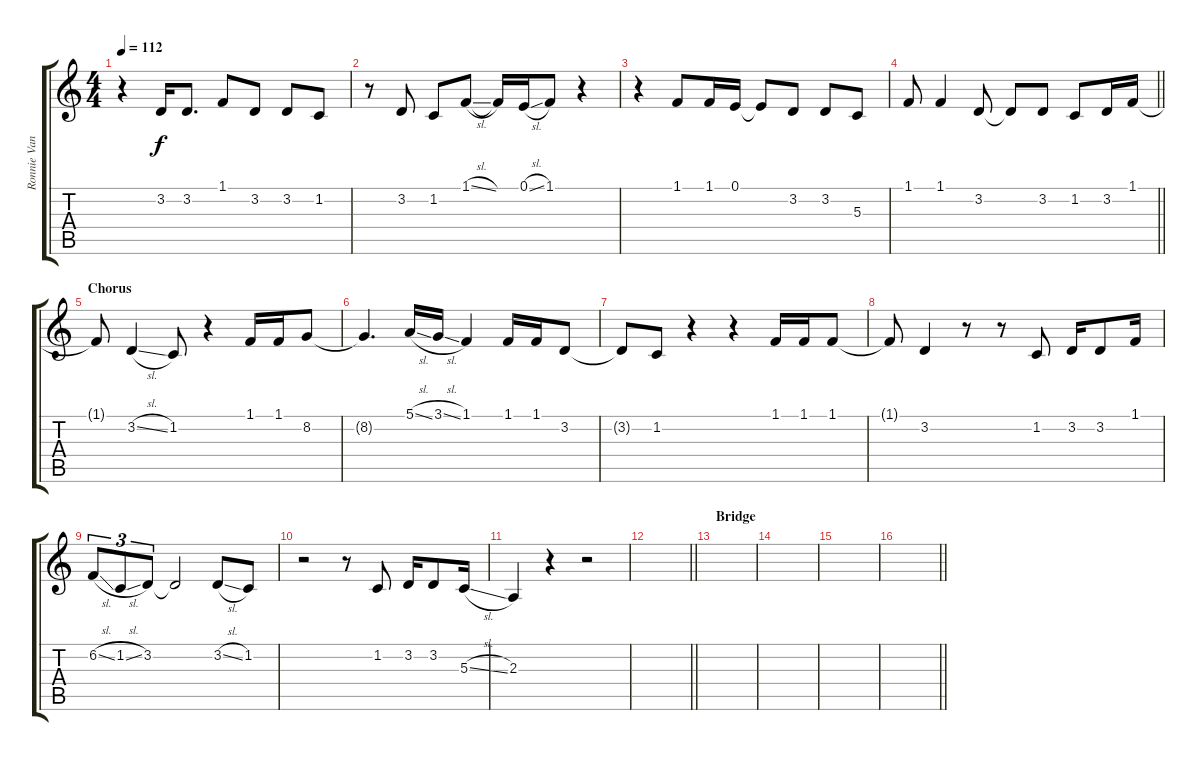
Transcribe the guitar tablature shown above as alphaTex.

\track ("Ronnie Van Zant" "Ronnie Van") {instrument lead1square}
\staff {score tabs}
\tuning (E4 B3 G3 D3 A2 E2) {hide}
\ts (4 4)
\tempo 112
\clef g2
\ks c
r.4{dy f} 3.2.16 3.2.8{d} 1.1.8 3.2.8 3.2.8 1.2.8 |
r.8 3.2.8 1.2.8 1.1{sl}.8 1.1{t}.16 0.1{sl}.16 1.1.8 r.4 |
r.4 1.1.8 1.1.16 0.1.16 0.1{t}.8 3.2.8 3.2.8 5.3.8 |
\barLineRight lightlight
1.1.8 1.1.4 3.2.8 3.2{t}.8 3.2.8 1.2.8 3.2.16 1.1.16 |
\section ("" "Chorus")
1.1{t}.8 3.2{sl}.4 1.2.8 r.4 1.1.16 1.1.16 8.2.8 |
8.2{t}.4{d} 5.1{sl}.16 3.1{sl}.16 1.1.4 1.1.16 1.1.16 3.2.8 |
3.2{t}.8 1.2.8 r.4 r.4 1.1.16 1.1.16 1.1.8 |
1.1{t}.8 3.2.4 r.8 r.8 1.2.8 3.2.16 3.2.8 1.1.16 |
6.2{sl}.8{tu (3 2)} 1.2{sl}.8{tu (3 2)} 3.2.8{tu (3 2)} 3.2{t}.2 3.2{sl}.8 1.2.8 |
r.2 r.8 1.2.8 3.2.16 3.2.8 5.3{sl}.16 |
2.3.4 r.4 r.2 |
\barLineRight lightlight
|
\section ("" "Bridge")
|
|
|
\barLineRight lightlight
